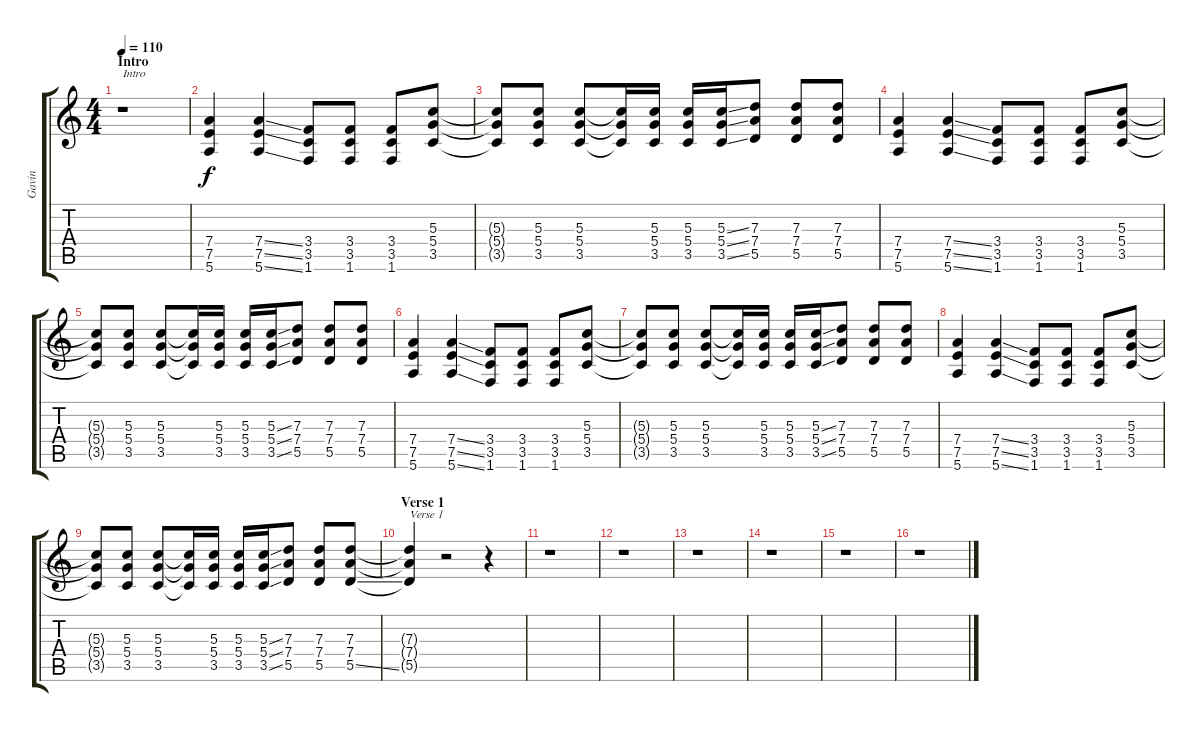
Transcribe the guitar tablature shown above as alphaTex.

\track ("Gavin" "Gavin") {instrument overdrivenguitar}
\staff {score tabs}
\tuning (E4 B3 G3 D3 A2 E2) {hide}
\ts (4 4)
\section ("" "Intro")
\tempo 110
\clef g2
\ks c
r.1{txt "Intro" dy f instrument overdrivenguitar} |
(7.4 7.5 5.6).4 (7.4{ss} 7.5{ss} 5.6{ss}).4 (3.4 3.5 1.6).8 (3.4 3.5 1.6).8 (3.4 3.5 1.6).8 (5.3 5.4 3.5).8 |
(5.3{t} 5.4{t} 3.5{t}).8 (5.3 5.4 3.5).8 (5.3 5.4 3.5).8 (5.3{t} 5.4{t} 3.5{t}).16 (5.3 5.4 3.5).16 (5.3 5.4 3.5).16 (5.3{ss} 5.4{ss} 3.5{ss}).16 (7.3 7.4 5.5).8 (7.3 7.4 5.5).8 (7.3 7.4 5.5).8 |
(7.4 7.5 5.6).4 (7.4{ss} 7.5{ss} 5.6{ss}).4 (3.4 3.5 1.6).8 (3.4 3.5 1.6).8 (3.4 3.5 1.6).8 (5.3 5.4 3.5).8 |
(5.3{t} 5.4{t} 3.5{t}).8 (5.3 5.4 3.5).8 (5.3 5.4 3.5).8 (5.3{t} 5.4{t} 3.5{t}).16 (5.3 5.4 3.5).16 (5.3 5.4 3.5).16 (5.3{ss} 5.4{ss} 3.5{ss}).16 (7.3 7.4 5.5).8 (7.3 7.4 5.5).8 (7.3 7.4 5.5).8 |
(7.4 7.5 5.6).4 (7.4{ss} 7.5{ss} 5.6{ss}).4 (3.4 3.5 1.6).8 (3.4 3.5 1.6).8 (3.4 3.5 1.6).8 (5.3 5.4 3.5).8 |
(5.3{t} 5.4{t} 3.5{t}).8 (5.3 5.4 3.5).8 (5.3 5.4 3.5).8 (5.3{t} 5.4{t} 3.5{t}).16 (5.3 5.4 3.5).16 (5.3 5.4 3.5).16 (5.3{ss} 5.4{ss} 3.5{ss}).16 (7.3 7.4 5.5).8 (7.3 7.4 5.5).8 (7.3 7.4 5.5).8 |
(7.4 7.5 5.6).4 (7.4{ss} 7.5{ss} 5.6{ss}).4 (3.4 3.5 1.6).8 (3.4 3.5 1.6).8 (3.4 3.5 1.6).8 (5.3 5.4 3.5).8 |
(5.3{t} 5.4{t} 3.5{t}).8 (5.3 5.4 3.5).8 (5.3 5.4 3.5).8 (5.3{t} 5.4{t} 3.5{t}).16 (5.3 5.4 3.5).16 (5.3 5.4 3.5).16 (5.3{ss} 5.4{ss} 3.5{ss}).16 (7.3 7.4 5.5).8 (7.3 7.4 5.5).8 (7.3 7.4 5.5{ss}).8 |
\section ("" "Verse 1")
(7.3{t} 7.4{t} 5.5{t}).4{txt "Verse 1"} r.2 r.4 |
r.1 |
r.1 |
r.1 |
r.1 |
r.1 |
r.1
